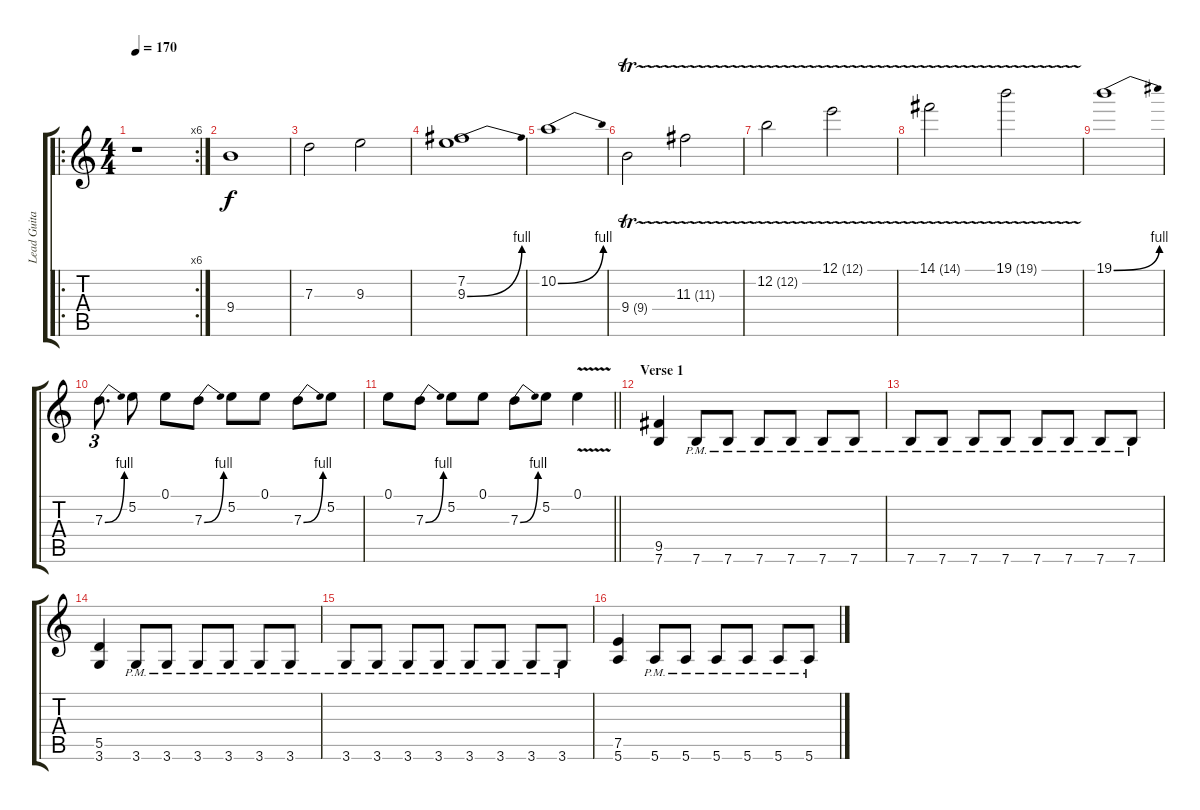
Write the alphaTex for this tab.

\track ("Lead Guitar" "Lead Guita") {instrument distortionguitar}
\staff {score tabs}
\tuning (E4 B3 G3 D3 A2 E2) {hide}
\ro
\rc 6
\ts (4 4)
\tempo 170
\clef g2
\ks c
r.1{dy f instrument distortionguitar} |
9.4.1{volume 16} |
7.3.2 9.3.2 |
(7.2 9.3{be (bend 0 0 60 4)}).1 |
10.2{be (bend 0 0 60 4)}.1 |
9.4{tr (9 16)}.2 11.3{tr (11 16)}.2 |
12.2{tr (12 16)}.2 12.1{tr (12 16)}.2 |
14.1{tr (14 16)}.2 19.1{tr (19 16)}.2 |
19.1{be (bend 0 0 60 4)}.1 |
7.3{be (bend 0 0 60 4)}.8{d tu (3 2)} 5.2.8 0.1.8 7.3{be (bend 0 0 60 4)}.8 5.2.8 0.1.8 7.3{be (bend 0 0 60 4)}.8 5.2.8 |
\barLineRight lightlight
0.1.8 7.3{be (bend 0 0 60 4)}.8 5.2.8 0.1.8 7.3{be (bend 0 0 60 4)}.8 5.2.8 0.1{v}.4 |
\section ("" "Verse 1")
(9.5 7.6).4{volume 12} 7.6{pm}.8 7.6{pm}.8 7.6{pm}.8 7.6{pm}.8 7.6{pm}.8 7.6{pm}.8 |
7.6{pm}.8 7.6{pm}.8 7.6{pm}.8 7.6{pm}.8 7.6{pm}.8 7.6{pm}.8 7.6{pm}.8 7.6{pm}.8 |
(5.5 3.6).4 3.6{pm}.8 3.6{pm}.8 3.6{pm}.8 3.6{pm}.8 3.6{pm}.8 3.6{pm}.8 |
3.6{pm}.8 3.6{pm}.8 3.6{pm}.8 3.6{pm}.8 3.6{pm}.8 3.6{pm}.8 3.6{pm}.8 3.6{pm}.8 |
(7.5 5.6).4 5.6{pm}.8 5.6{pm}.8 5.6{pm}.8 5.6{pm}.8 5.6{pm}.8 5.6{pm}.8
